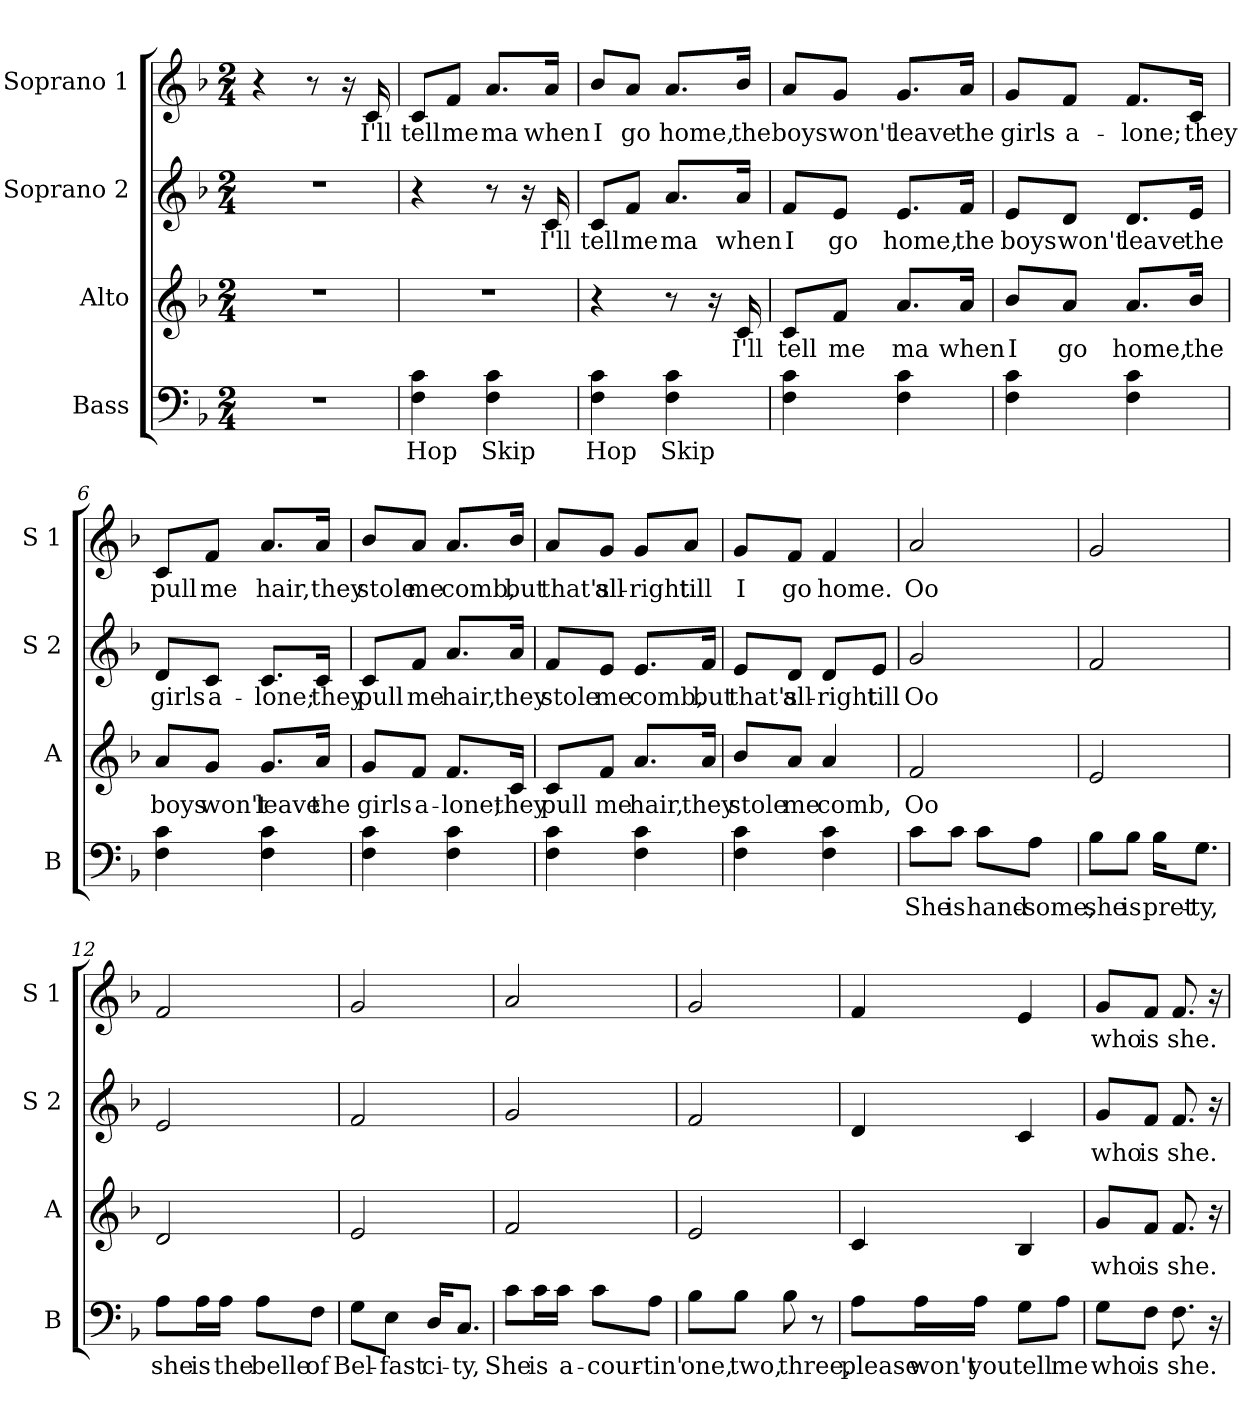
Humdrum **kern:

**kern	**text	**kern	**text	**kern	**text	**kern	**text
*part4	*part4	*part3	*part3	*part2	*part2	*part1	*part1
*staff4	*staff4	*staff3	*staff3	*staff2	*staff2	*staff1	*staff1
*I"Bass	*	*I"Alto	*	*I"Soprano 2	*	*I"Soprano 1	*
*I'B	*	*I'A	*	*I'S 2	*	*I'S 1	*
*clefF4	*	*clefG2	*	*clefG2	*	*clefG2	*
*k[b-]	*	*k[b-]	*	*k[b-]	*	*k[b-]	*
*F:	*	*F:	*	*F:	*	*F:	*
*M2/4	*	*M2/4	*	*M2/4	*	*M2/4	*
=1	=1	=1	=1	=1	=1	=1	=1
2r	.	2r	.	2r	.	4r	.
.	.	.	.	.	.	8r	.
.	.	.	.	.	.	16r	.
!	!	!	!	!	!	!	!LO:LY:b
.	.	.	.	.	.	16c/	I'll
=2	=2	=2	=2	=2	=2	=2	=2
!	!LO:LY:b	!	!	!	!	!	!LO:LY:b
4F\ 4c\	Hop	2r	.	4r	.	8c/L	tell
!	!	!	!	!	!	!	!LO:LY:b
.	.	.	.	.	.	8f/J	me
!	!LO:LY:b	!	!	!	!	!	!LO:LY:b
4F\ 4c\	Skip	.	.	8r	.	8.a/L	ma
.	.	.	.	16r	.	.	.
!	!	!	!	!	!LO:LY:b	!	!LO:LY:b
.	.	.	.	16c/	I'll	16a/Jk	when
=3	=3	=3	=3	=3	=3	=3	=3
!	!LO:LY:b	!	!	!	!LO:LY:b	!	!LO:LY:b
4F\ 4c\	Hop	4r	.	8c/L	tell	8b-/L	I
!	!	!	!	!	!LO:LY:b	!	!LO:LY:b
.	.	.	.	8f/J	me	8a/J	go
!	!LO:LY:b	!	!	!	!LO:LY:b	!	!LO:LY:b
4F\ 4c\	Skip	8r	.	8.a/L	ma	8.a/L	home,
.	.	16r	.	.	.	.	.
!	!	!	!LO:LY:b	!	!LO:LY:b	!	!LO:LY:b
.	.	16c/	I'll	16a/Jk	when	16b-/Jk	the
=4	=4	=4	=4	=4	=4	=4	=4
!	!	!	!LO:LY:b	!	!LO:LY:b	!	!LO:LY:b
4F\ 4c\	.	8c/L	tell	8f/L	I	8a/L	boys
!	!	!	!LO:LY:b	!	!LO:LY:b	!	!LO:LY:b
.	.	8f/J	me	8e/J	go	8g/J	won't
!	!	!	!LO:LY:b	!	!LO:LY:b	!	!LO:LY:b
4F\ 4c\	.	8.a/L	ma	8.e/L	home,	8.g/L	leave
!	!	!	!LO:LY:b	!	!LO:LY:b	!	!LO:LY:b
.	.	16a/Jk	when	16f/Jk	the	16a/Jk	the
=5	=5	=5	=5	=5	=5	=5	=5
!	!	!	!LO:LY:b	!	!LO:LY:b	!	!LO:LY:b
4F\ 4c\	.	8b-/L	I	8e/L	boys	8g/L	girls
!	!	!	!LO:LY:b	!	!LO:LY:b	!	!LO:LY:b
.	.	8a/J	go	8d/J	won't	8f/J	a-
!	!	!	!LO:LY:b	!	!LO:LY:b	!	!LO:LY:b
4F\ 4c\	.	8.a/L	home,	8.d/L	leave	8.f/L	-lone;
!	!	!	!LO:LY:b	!	!LO:LY:b	!	!LO:LY:b
.	.	16b-/Jk	the	16e/Jk	the	16c/Jk	they
!!LO:LB:g=z
=6	=6	=6	=6	=6	=6	=6	=6
!	!	!	!LO:LY:b	!	!LO:LY:b	!	!LO:LY:b
4F\ 4c\	.	8a/L	boys	8d/L	girls	8c/L	pull
!	!	!	!LO:LY:b	!	!LO:LY:b	!	!LO:LY:b
.	.	8g/J	won't	8c/J	a-	8f/J	me
!	!	!	!LO:LY:b	!	!LO:LY:b	!	!LO:LY:b
4F\ 4c\	.	8.g/L	leave	8.c/L	-lone;	8.a/L	hair,
!	!	!	!LO:LY:b	!	!LO:LY:b	!	!LO:LY:b
.	.	16a/Jk	the	16c/Jk	they	16a/Jk	they
=7	=7	=7	=7	=7	=7	=7	=7
!	!	!	!LO:LY:b	!	!LO:LY:b	!	!LO:LY:b
4F\ 4c\	.	8g/L	girls	8c/L	pull	8b-/L	stole
!	!	!	!LO:LY:b	!	!LO:LY:b	!	!LO:LY:b
.	.	8f/J	a-	8f/J	me	8a/J	me
!	!	!	!LO:LY:b	!	!LO:LY:b	!	!LO:LY:b
4F\ 4c\	.	8.f/L	-lone;	8.a/L	hair,	8.a/L	comb,
!	!	!	!LO:LY:b	!	!LO:LY:b	!	!LO:LY:b
.	.	16c/Jk	they	16a/Jk	they	16b-/Jk	but
=8	=8	=8	=8	=8	=8	=8	=8
!	!	!	!LO:LY:b	!	!LO:LY:b	!	!LO:LY:b
4F\ 4c\	.	8c/L	pull	8f/L	stole	8a/L	that's
!	!	!	!LO:LY:b	!	!LO:LY:b	!	!LO:LY:b
.	.	8f/J	me	8e/J	me	8g/J	all-
!	!	!	!LO:LY:b	!	!LO:LY:b	!	!LO:LY:b
4F\ 4c\	.	8.a/L	hair,	8.e/L	comb,	8g/L	-right
!	!	!	!	!	!	!	!LO:LY:b
.	.	.	.	.	.	8a/J	till
!	!	!	!LO:LY:b	!	!LO:LY:b	!	!
.	.	16a/Jk	they	16f/Jk	but	.	.
=9	=9	=9	=9	=9	=9	=9	=9
!	!	!	!LO:LY:b	!	!LO:LY:b	!	!LO:LY:b
4F\ 4c\	.	8b-/L	stole	8e/L	that's	8g/L	I
!	!	!	!LO:LY:b	!	!LO:LY:b	!	!LO:LY:b
.	.	8a/J	me	8d/J	all-	8f/J	go
!	!	!	!LO:LY:b	!	!LO:LY:b	!	!LO:LY:b
4F\ 4c\	.	4a/	comb,	8d/L	-right	4f/	home.
!	!	!	!	!	!LO:LY:b	!	!
.	.	.	.	8e/J	till	.	.
=10	=10	=10	=10	=10	=10	=10	=10
!	!LO:LY:b	!	!LO:LY:b	!	!LO:LY:b	!	!LO:LY:b
8c\L	She	2f/	Oo	2g/	Oo	2a/	Oo
!	!LO:LY:b	!	!	!	!	!	!
8c\J	is	.	.	.	.	.	.
!	!LO:LY:b	!	!	!	!	!	!
8c\L	hand-	.	.	.	.	.	.
!	!LO:LY:b	!	!	!	!	!	!
8A\J	-some,	.	.	.	.	.	.
!!LO:LB:g=z
=11	=11	=11	=11	=11	=11	=11	=11
!	!LO:LY:b	!	!	!	!	!	!
8B-\L	she	2e/	.	2f/	.	2g/	.
!	!LO:LY:b	!	!	!	!	!	!
8B-\J	is	.	.	.	.	.	.
!	!LO:LY:b	!	!	!	!	!	!
16B-\KL	pret-	.	.	.	.	.	.
!	!LO:LY:b	!	!	!	!	!	!
8.G\J	-ty,	.	.	.	.	.	.
=12	=12	=12	=12	=12	=12	=12	=12
!	!LO:LY:b	!	!	!	!	!	!
8A\L	she	2d/	.	2e/	.	2f/	.
!	!LO:LY:b	!	!	!	!	!	!
16A\L	is	.	.	.	.	.	.
!	!LO:LY:b	!	!	!	!	!	!
16A\JJ	the	.	.	.	.	.	.
!	!LO:LY:b	!	!	!	!	!	!
8A\L	belle	.	.	.	.	.	.
!	!LO:LY:b	!	!	!	!	!	!
8F\J	of	.	.	.	.	.	.
=13	=13	=13	=13	=13	=13	=13	=13
!	!LO:LY:b	!	!	!	!	!	!
8G\L	Bel-	2e/	.	2f/	.	2g/	.
!	!LO:LY:b	!	!	!	!	!	!
8E\J	-fast	.	.	.	.	.	.
!	!LO:LY:b	!	!	!	!	!	!
16D/KL	ci-	.	.	.	.	.	.
!	!LO:LY:b	!	!	!	!	!	!
8.C/J	-ty,	.	.	.	.	.	.
=14	=14	=14	=14	=14	=14	=14	=14
!	!LO:LY:b	!	!	!	!	!	!
8c\L	She	2f/	.	2g/	.	2a/	.
!	!LO:LY:b	!	!	!	!	!	!
16c\L	is	.	.	.	.	.	.
!	!LO:LY:b	!	!	!	!	!	!
16c\JJ	a-	.	.	.	.	.	.
!	!LO:LY:b	!	!	!	!	!	!
8c\L	-cour-	.	.	.	.	.	.
!	!LO:LY:b	!	!	!	!	!	!
8A\J	-tin'	.	.	.	.	.	.
=15	=15	=15	=15	=15	=15	=15	=15
!	!LO:LY:b	!	!	!	!	!	!
8B-\L	one,	2e/	.	2f/	.	2g/	.
!	!LO:LY:b	!	!	!	!	!	!
8B-\J	two,	.	.	.	.	.	.
!	!LO:LY:b	!	!	!	!	!	!
8B-\	three,	.	.	.	.	.	.
8r	.	.	.	.	.	.	.
=16	=16	=16	=16	=16	=16	=16	=16
!	!LO:LY:b	!	!	!	!	!	!
8A\L	please	4c/	.	4d/	.	4f/	.
!	!LO:LY:b	!	!	!	!	!	!
16A\L	won't	.	.	.	.	.	.
!	!LO:LY:b	!	!	!	!	!	!
16A\JJ	you	.	.	.	.	.	.
!	!LO:LY:b	!	!	!	!	!	!
8G\L	tell	4B-/	.	4c/	.	4e/	.
!	!LO:LY:b	!	!	!	!	!	!
8A\J	me	.	.	.	.	.	.
!!LO:PB:g=z
=17	=17	=17	=17	=17	=17	=17	=17
!	!LO:LY:b	!	!LO:LY:b	!	!LO:LY:b	!	!LO:LY:b
8G\L	who	8g/L	who	8g/L	who	8g/L	who
!	!LO:LY:b	!	!LO:LY:b	!	!LO:LY:b	!	!LO:LY:b
8F\J	is	8f/J	is	8f/J	is	8f/J	is
!	!LO:LY:b	!	!LO:LY:b	!	!LO:LY:b	!	!LO:LY:b
8.F\	she.	8.f/	she.	8.f/	she.	8.f/	she.
16r	.	16r	.	16r	.	16r	.
=	=	=	=	=	=	=	=
*-	*-	*-	*-	*-	*-	*-	*-
